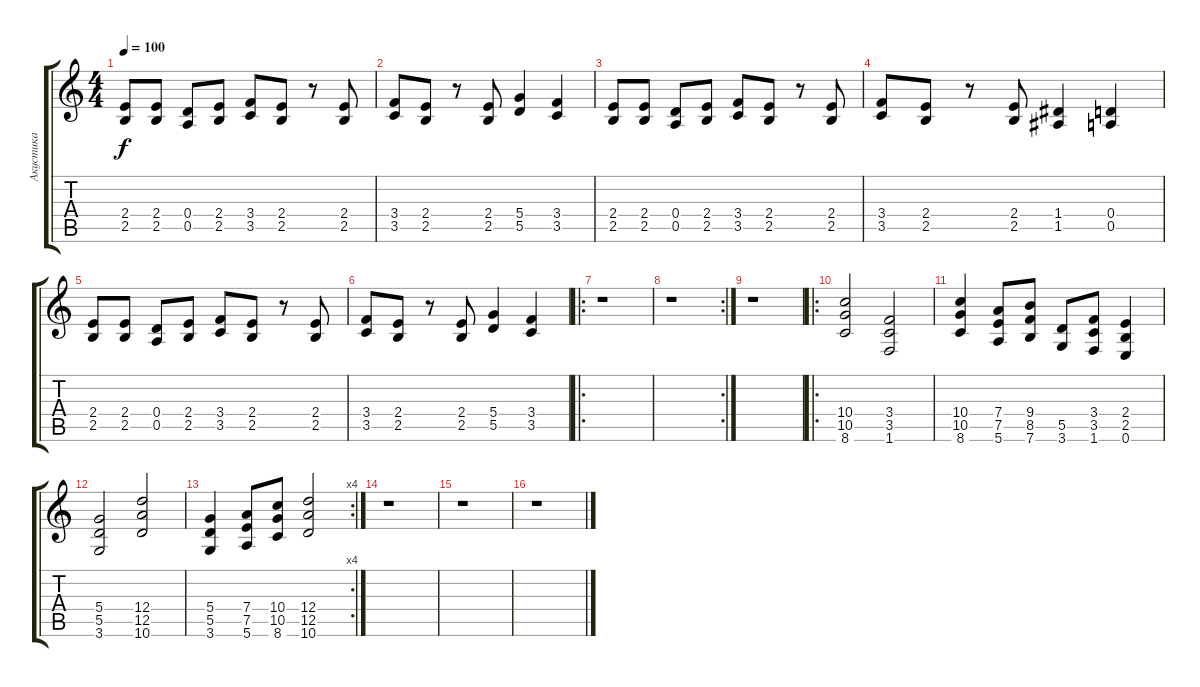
\track ("Акустика" "Акустика") {instrument acousticguitarsteel}
\staff {score tabs}
\tuning (E4 B3 G3 D3 A2 E2) {hide}
\ts (4 4)
\tempo 100
\clef g2
\ks c
(2.4 2.5).8{dy f} (2.4 2.5).8 (0.4 0.5).8 (2.4 2.5).8 (3.4 3.5).8 (2.4 2.5).8 r.8 (2.4 2.5).8 |
(3.4 3.5).8 (2.4 2.5).8 r.8 (2.4 2.5).8 (5.4 5.5).4 (3.4 3.5).4 |
(2.4 2.5).8 (2.4 2.5).8 (0.4 0.5).8 (2.4 2.5).8 (3.4 3.5).8 (2.4 2.5).8 r.8 (2.4 2.5).8 |
(3.4 3.5).8 (2.4 2.5).8 r.8 (2.4 2.5).8 (1.4 1.5).4 (0.4 0.5).4 |
(2.4 2.5).8 (2.4 2.5).8 (0.4 0.5).8 (2.4 2.5).8 (3.4 3.5).8 (2.4 2.5).8 r.8 (2.4 2.5).8 |
(3.4 3.5).8 (2.4 2.5).8 r.8 (2.4 2.5).8 (5.4 5.5).4 (3.4 3.5).4 |
\ro
r.1 |
\rc 2
r.1 |
r.1 |
\ro
(10.4 10.5 8.6).2 (3.4 3.5 1.6).2 |
(10.4 10.5 8.6).4 (7.4 7.5 5.6).8 (9.4 8.5 7.6).8 (5.5 3.6).8 (3.4 3.5 1.6).8 (2.4 2.5 0.6).4 |
(5.4 5.5 3.6).2 (12.4 12.5 10.6).2 |
\rc 4
(5.4 5.5 3.6).4 (7.4 7.5 5.6).8 (10.4 10.5 8.6).8 (12.4 12.5 10.6).2 |
r.1 |
r.1 |
r.1
